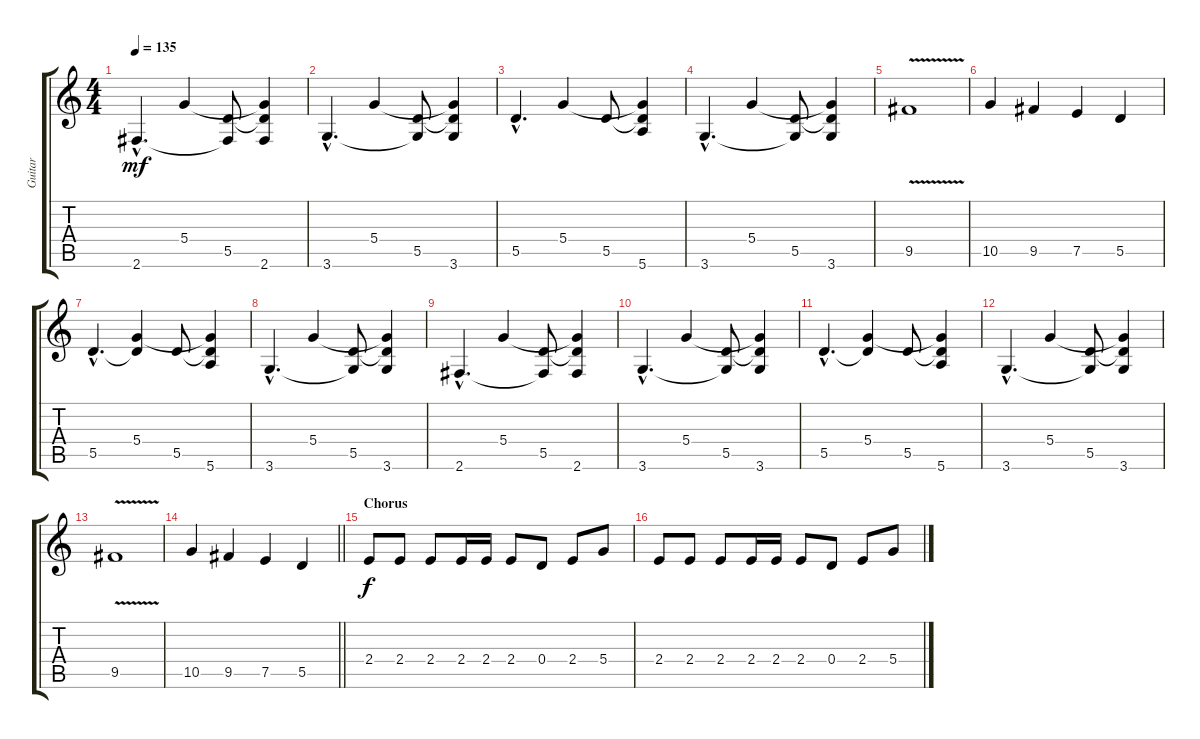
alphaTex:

\track ("Guitar" "Guitar") {instrument overdrivenguitar}
\staff {score tabs}
\tuning (E4 B3 G3 D3 A2 E2) {hide}
\ts (4 4)
\tempo 135
\clef g2
\ks c
2.6{hac}.4{d dy mf} 5.4.4 (5.5 2.6{t}).8 (5.4{t} 5.5{t} 2.6).4 |
3.6{hac}.4{d} 5.4.4 (5.5 3.6{t}).8 (5.4{t} 5.5{t} 3.6).4 |
5.5{hac}.4{d} 5.4.4 5.5.8 (5.4{t} 5.5{t} 5.6).4 |
3.6{hac}.4{d} 5.4.4 (5.5 3.6{t}).8 (5.4{t} 5.5{t} 3.6).4 |
9.5{v}.1 |
10.5.4 9.5.4 7.5.4 5.5.4 |
5.5{hac}.4{d} (5.4 5.5{t}).4 5.5.8 (5.4{t} 5.5{t} 5.6).4 |
3.6{hac}.4{d} 5.4.4 (5.5 3.6{t}).8 (5.4{t} 5.5{t} 3.6).4 |
2.6{hac}.4{d} 5.4.4 (5.5 2.6{t}).8 (5.4{t} 5.5{t} 2.6).4 |
3.6{hac}.4{d} 5.4.4 (5.5 3.6{t}).8 (5.4{t} 5.5{t} 3.6).4 |
5.5{hac}.4{d} (5.4 5.5{t}).4 5.5.8 (5.4{t} 5.5{t} 5.6).4 |
3.6{hac}.4{d} 5.4.4 (5.5 3.6{t}).8 (5.4{t} 5.5{t} 3.6).4 |
9.5{v}.1 |
\barLineRight lightlight
10.5.4 9.5.4 7.5.4 5.5.4 |
\section ("" "Chorus")
2.4.8{dy f} 2.4.8 2.4.8 2.4.16 2.4.16 2.4.8 0.4.8 2.4.8 5.4.8 |
2.4.8 2.4.8 2.4.8 2.4.16 2.4.16 2.4.8 0.4.8 2.4.8 5.4.8
